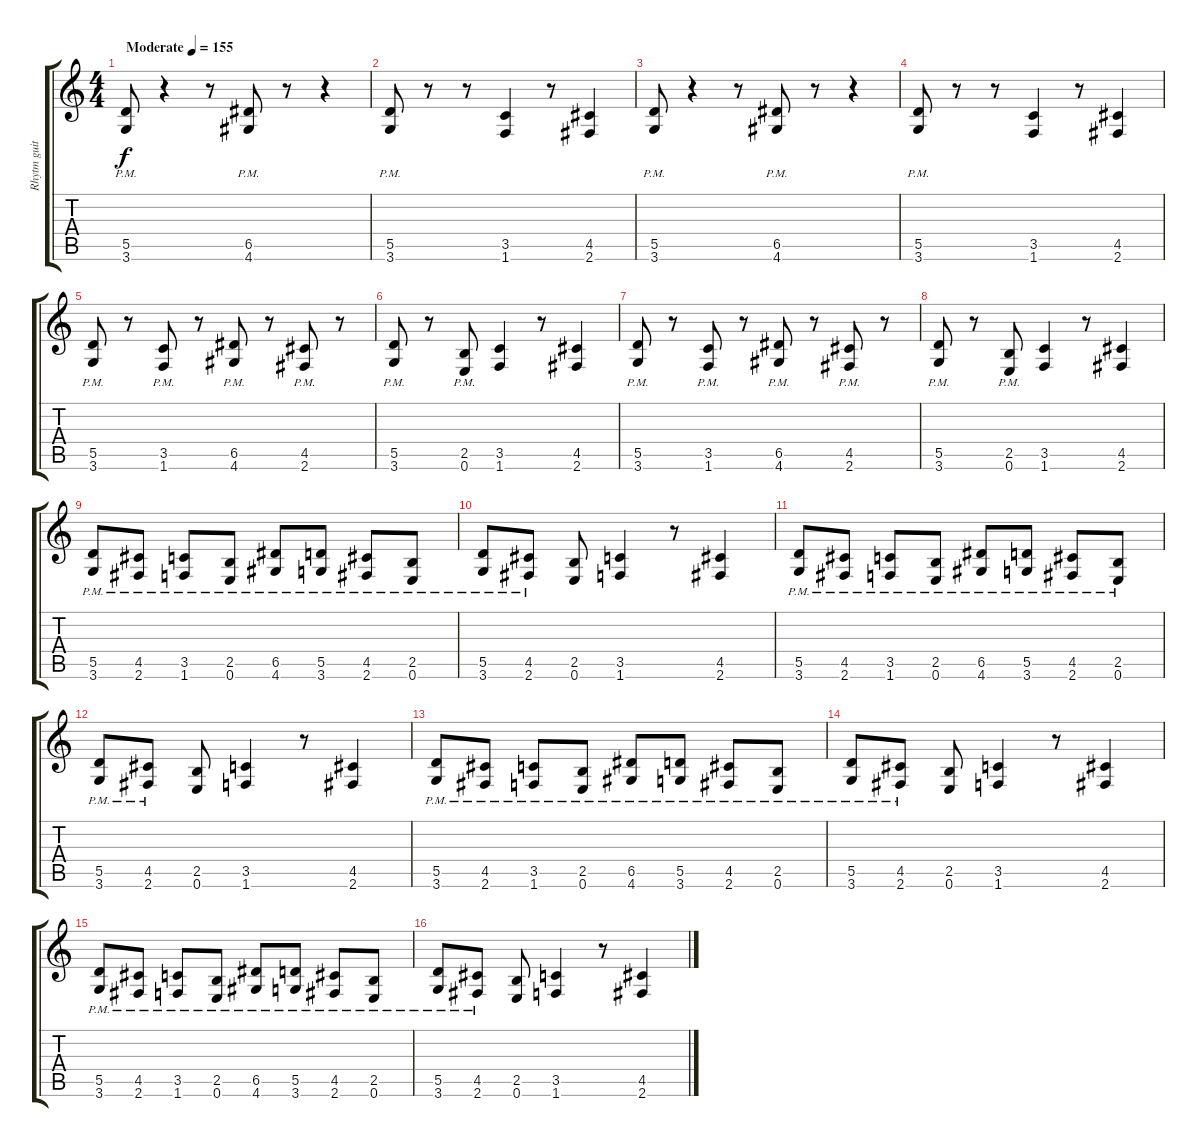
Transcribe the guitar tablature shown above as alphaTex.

\track ("Rhytm guitar" "Rhytm guit") {instrument distortionguitar}
\staff {score tabs}
\tuning (E4 B3 G3 D3 A2 E2) {hide}
\ts (4 4)
\tempo (155 "Moderate")
\clef g2
\ks c
(5.5{pm} 3.6{pm}).8{dy f instrument distortionguitar} r.4 r.8 (6.5{pm} 4.6{pm}).8 r.8 r.4 |
(5.5{pm} 3.6{pm}).8 r.8 r.8 (3.5 1.6).4 r.8 (4.5 2.6).4 |
(5.5{pm} 3.6{pm}).8 r.4 r.8 (6.5{pm} 4.6{pm}).8 r.8 r.4 |
(5.5{pm} 3.6{pm}).8 r.8 r.8 (3.5 1.6).4 r.8 (4.5 2.6).4 |
(5.5{pm} 3.6{pm}).8 r.8 (3.5{pm} 1.6{pm}).8 r.8 (6.5{pm} 4.6{pm}).8 r.8 (4.5{pm} 2.6{pm}).8 r.8 |
(5.5{pm} 3.6{pm}).8 r.8 (2.5{pm} 0.6{pm}).8 (3.5 1.6).4 r.8 (4.5 2.6).4 |
(5.5{pm} 3.6{pm}).8 r.8 (3.5{pm} 1.6{pm}).8 r.8 (6.5{pm} 4.6{pm}).8 r.8 (4.5{pm} 2.6{pm}).8 r.8 |
(5.5{pm} 3.6{pm}).8 r.8 (2.5{pm} 0.6{pm}).8 (3.5 1.6).4 r.8 (4.5 2.6).4 |
(5.5{pm} 3.6{pm}).8 (4.5{pm} 2.6{pm}).8 (3.5{pm} 1.6{pm}).8 (2.5{pm} 0.6{pm}).8 (6.5{pm} 4.6{pm}).8 (5.5{pm} 3.6{pm}).8 (4.5{pm} 2.6{pm}).8 (2.5{pm} 0.6{pm}).8 |
(5.5{pm} 3.6{pm}).8 (4.5{pm} 2.6{pm}).8 (2.5 0.6).8 (3.5 1.6).4 r.8 (4.5 2.6).4 |
(5.5{pm} 3.6{pm}).8 (4.5{pm} 2.6{pm}).8 (3.5{pm} 1.6{pm}).8 (2.5{pm} 0.6{pm}).8 (6.5{pm} 4.6{pm}).8 (5.5{pm} 3.6{pm}).8 (4.5{pm} 2.6{pm}).8 (2.5{pm} 0.6{pm}).8 |
(5.5{pm} 3.6{pm}).8 (4.5{pm} 2.6{pm}).8 (2.5 0.6).8 (3.5 1.6).4 r.8 (4.5 2.6).4 |
(5.5{pm} 3.6{pm}).8 (4.5{pm} 2.6{pm}).8 (3.5{pm} 1.6{pm}).8 (2.5{pm} 0.6{pm}).8 (6.5{pm} 4.6{pm}).8 (5.5{pm} 3.6{pm}).8 (4.5{pm} 2.6{pm}).8 (2.5{pm} 0.6{pm}).8 |
(5.5{pm} 3.6{pm}).8 (4.5{pm} 2.6{pm}).8 (2.5 0.6).8 (3.5 1.6).4 r.8 (4.5 2.6).4 |
(5.5{pm} 3.6{pm}).8 (4.5{pm} 2.6{pm}).8 (3.5{pm} 1.6{pm}).8 (2.5{pm} 0.6{pm}).8 (6.5{pm} 4.6{pm}).8 (5.5{pm} 3.6{pm}).8 (4.5{pm} 2.6{pm}).8 (2.5{pm} 0.6{pm}).8 |
(5.5{pm} 3.6{pm}).8 (4.5{pm} 2.6{pm}).8 (2.5 0.6).8 (3.5 1.6).4 r.8 (4.5 2.6).4
